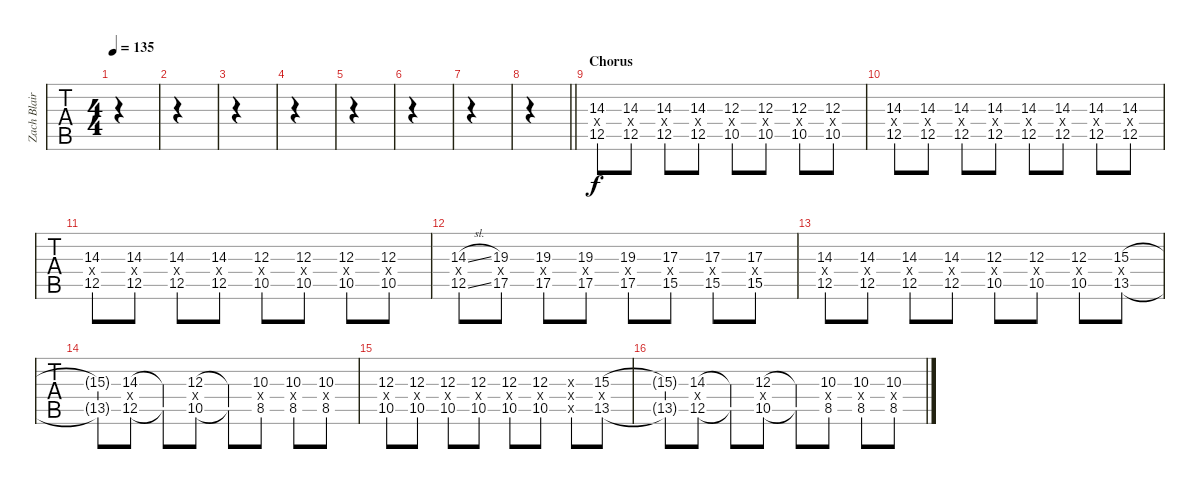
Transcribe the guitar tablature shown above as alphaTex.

\track ("Zach Blair - Guitar Two" "Zach Blair") {instrument distortionguitar}
\staff {tabs}
\tuning (Eb4 Bb3 Gb3 Db3 Ab2 Eb2) {hide}
\ts (4 4)
\tempo 135
\clef g2
\ks c
|
|
|
|
|
|
|
\barLineRight lightlight
|
\section ("" "Chorus")
(14.3 12.4{x} 12.5).8{dy f} (14.3 12.4{x} 12.5).8 (14.3 12.4{x} 12.5).8 (14.3 12.4{x} 12.5).8 (12.3 10.4{x} 10.5).8 (12.3 10.4{x} 10.5).8 (12.3 10.4{x} 10.5).8 (12.3 10.4{x} 10.5).8 |
(14.3 12.4{x} 12.5).8 (14.3 12.4{x} 12.5).8 (14.3 12.4{x} 12.5).8 (14.3 12.4{x} 12.5).8 (14.3 12.4{x} 12.5).8 (14.3 12.4{x} 12.5).8 (14.3 12.4{x} 12.5).8 (14.3 12.4{x} 12.5).8 |
(14.3 12.4{x} 12.5).8 (14.3 12.4{x} 12.5).8 (14.3 12.4{x} 12.5).8 (14.3 12.4{x} 12.5).8 (12.3 10.4{x} 10.5).8 (12.3 10.4{x} 10.5).8 (12.3 10.4{x} 10.5).8 (12.3 10.4{x} 10.5).8 |
(14.3{sl} 8.4{x} 12.5{sl}).8 (19.3 8.4{x} 17.5).8 (19.3 8.4{x} 17.5).8 (19.3 8.4{x} 17.5).8 (19.3 8.4{x} 17.5).8 (17.3 8.4{x} 15.5).8 (17.3 8.4{x} 15.5).8 (17.3 8.4{x} 15.5).8 |
(14.3 12.4{x} 12.5).8 (14.3 12.4{x} 12.5).8 (14.3 12.4{x} 12.5).8 (14.3 12.4{x} 12.5).8 (12.3 10.4{x} 10.5).8 (12.3 10.4{x} 10.5).8 (12.3 10.4{x} 10.5).8 (15.3 10.4{x} 13.5).8 |
(15.3{t} 13.5{t}).8 (14.3 8.4{x} 12.5).8 (14.3{t} 12.5{t}).8 (12.3 8.4{x} 10.5).8 (12.3{t} 10.5{t}).8 (10.3 8.4{x} 8.5).8 (10.3 8.4{x} 8.5).8 (10.3 8.4{x} 8.5).8 |
(12.3 10.4{x} 10.5).8 (12.3 10.4{x} 10.5).8 (12.3 10.4{x} 10.5).8 (12.3 10.4{x} 10.5).8 (12.3 10.4{x} 10.5).8 (12.3 10.4{x} 10.5).8 (12.3{x} 10.4{x} 10.5{x}).8 (15.3 10.4{x} 13.5).8 |
(15.3{t} 13.5{t}).8 (14.3 8.4{x} 12.5).8 (14.3{t} 12.5{t}).8 (12.3 8.4{x} 10.5).8 (12.3{t} 10.5{t}).8 (10.3 8.4{x} 8.5).8 (10.3 8.4{x} 8.5).8 (10.3 8.4{x} 8.5).8
